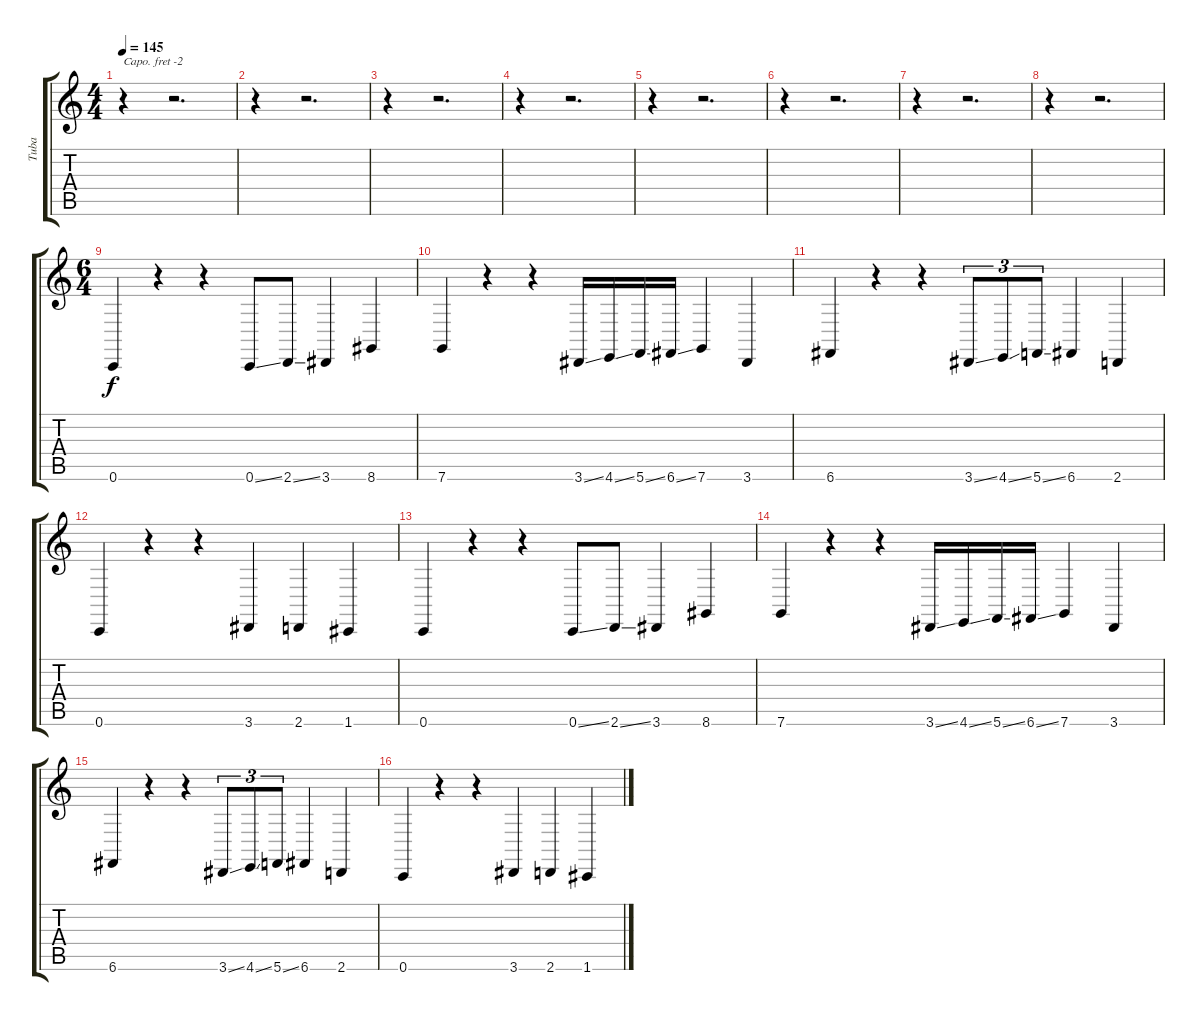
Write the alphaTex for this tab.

\track ("Tuba" "Tuba") {instrument tuba}
\staff {score tabs}
\capo -2
\tuning (E4 B3 G3 D3 A2 D2) {hide}
\ts (4 4)
\tempo 145
\clef g2
\ks c
r.4{dy f} r.2{d} |
r.4 r.2{d} |
r.4 r.2{d} |
r.4 r.2{d} |
r.4 r.2{d} |
r.4 r.2{d} |
r.4 r.2{d} |
r.4 r.2{d} |
\ts (6 4)
0.6.4 r.4 r.4 0.6{ss}.8 2.6{ss}.8 3.6.4 8.6.4 |
7.6.4 r.4 r.4 3.6{ss}.16 4.6{ss}.16 5.6{ss}.16 6.6{ss}.16 7.6.4 3.6.4 |
6.6.4 r.4 r.4 3.6{ss}.8{tu (3 2)} 4.6{ss}.8{tu (3 2)} 5.6{ss}.8{tu (3 2)} 6.6.4 2.6.4 |
0.6.4 r.4 r.4 3.6.4 2.6.4 1.6.4 |
0.6.4 r.4 r.4 0.6{ss}.8 2.6{ss}.8 3.6.4 8.6.4 |
7.6.4 r.4 r.4 3.6{ss}.16 4.6{ss}.16 5.6{ss}.16 6.6{ss}.16 7.6.4 3.6.4 |
6.6.4 r.4 r.4 3.6{ss}.8{tu (3 2)} 4.6{ss}.8{tu (3 2)} 5.6{ss}.8{tu (3 2)} 6.6.4 2.6.4 |
0.6.4 r.4 r.4 3.6.4 2.6.4 1.6.4
